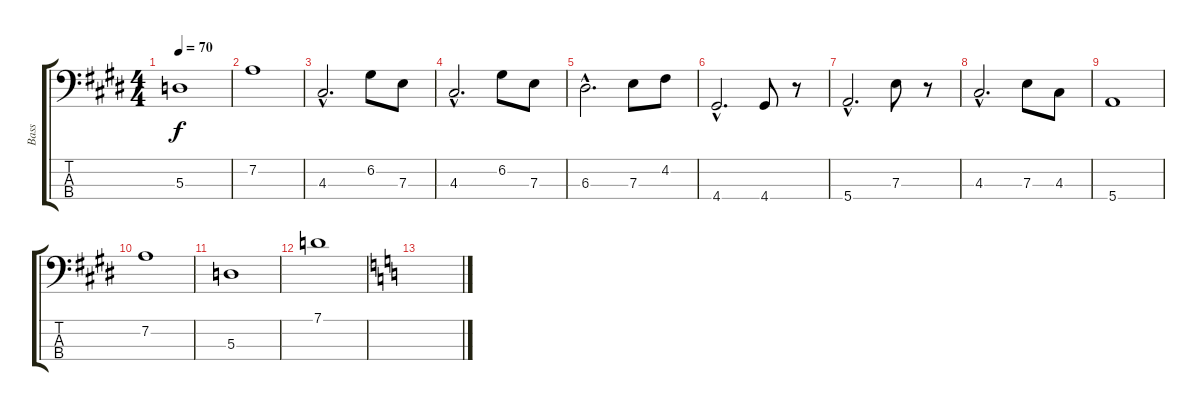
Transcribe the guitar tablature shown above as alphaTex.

\track ("Bass" "Bass") {instrument electricbassfinger}
\staff {score tabs}
\tuning (G2 D2 A1 E1) {hide}
\ts (4 4)
\tempo 70
\clef f4
\ks e
5.3.1{dy f} |
7.2.1 |
4.3{hac}.2{d} 6.2.8 7.3.8 |
4.3{hac}.2{d} 6.2.8 7.3.8 |
6.3{hac}.2{d} 7.3.8 4.2.8 |
4.4{hac}.2{d} 4.4.8 r.8 |
5.4{hac}.2{d} 7.3.8 r.8 |
4.3{hac}.2{d} 7.3.8 4.3.8 |
5.4.1 |
7.2.1 |
5.3.1 |
7.1.1 |
\ks c
